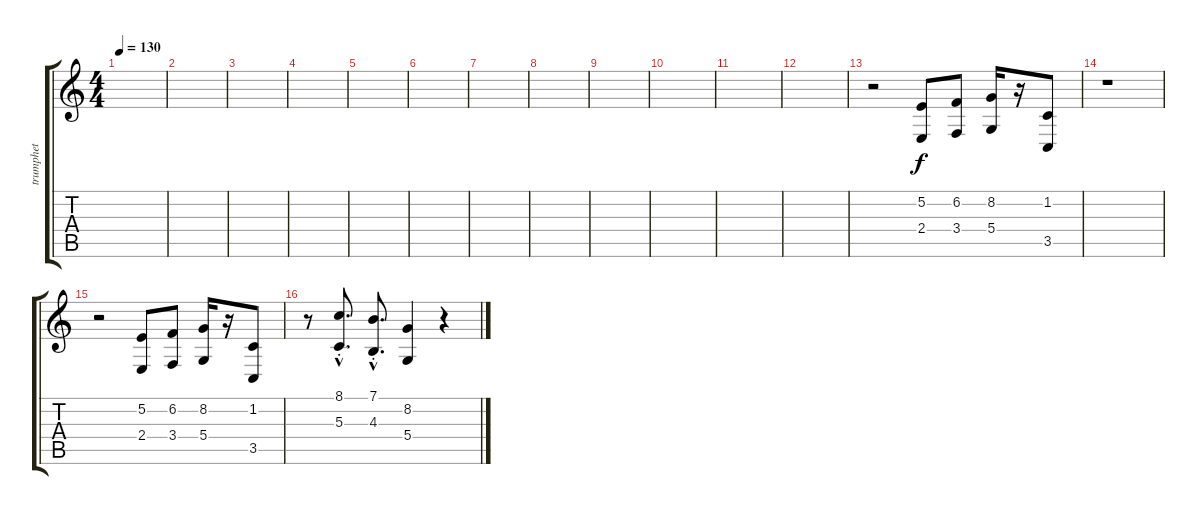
\track ("trumphet" "trumphet") {instrument brasssection}
\staff {score tabs}
\tuning (E4 B3 G3 D3 A2 E2) {hide}
\ts (4 4)
\tempo 130
\clef g2
\ks c
|
|
|
|
|
|
|
|
|
|
|
|
r.2 (5.2 2.4).8 (6.2 3.4).8 (8.2 5.4).16 r.16 (1.2 3.5).8 |
r.1 |
r.2 (5.2 2.4).8 (6.2 3.4).8 (8.2 5.4).16 r.16 (1.2 3.5).8 |
r.8 (8.1{hac st} 5.3{hac st}).8{d} (7.1{hac st} 4.3{hac st}).8{d} (8.2 5.4).4 r.4
